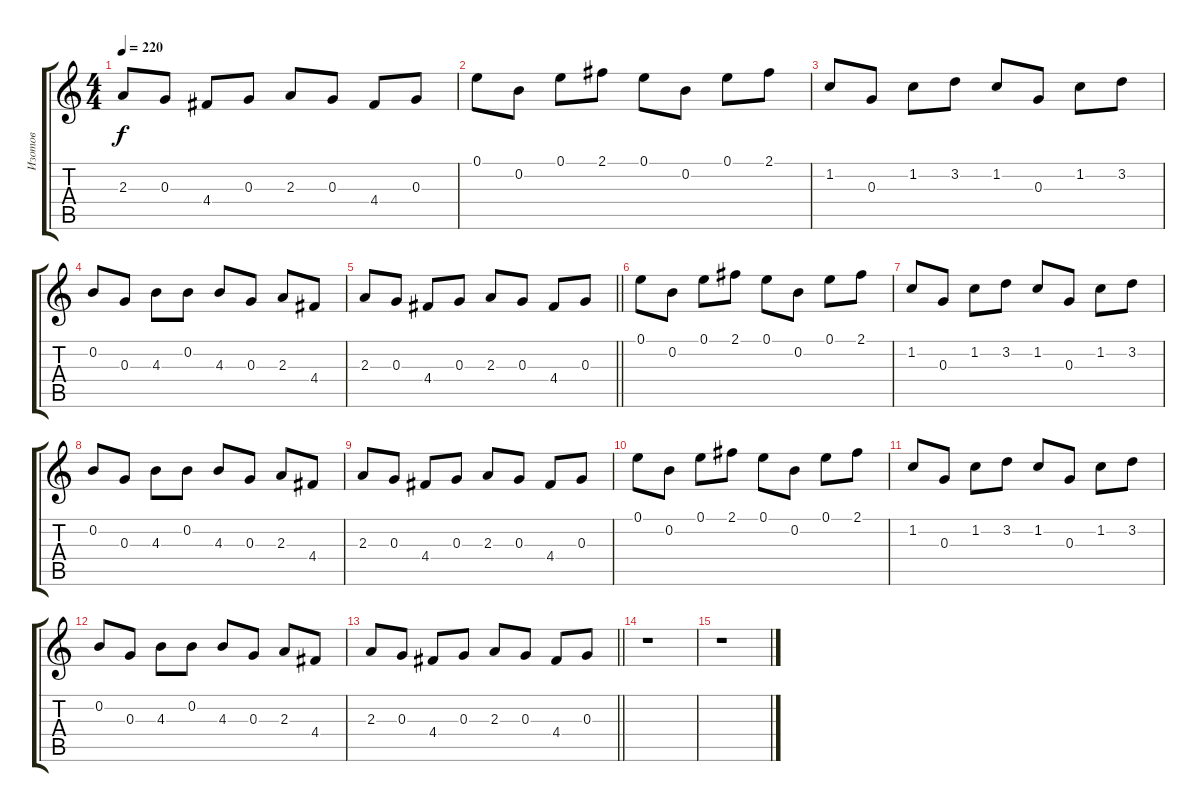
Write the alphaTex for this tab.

\track ("Изотов" "Изотов") {instrument electricbasspick}
\staff {score tabs}
\tuning (E4 B3 G3 D3 A2 E2) {hide}
\ts (4 4)
\tempo 220
\clef g2
\ks c
2.3.8{dy f} 0.3.8 4.4.8 0.3.8 2.3.8 0.3.8 4.4.8 0.3.8 |
0.1.8 0.2.8 0.1.8 2.1.8 0.1.8 0.2.8 0.1.8 2.1.8 |
1.2.8 0.3.8 1.2.8 3.2.8 1.2.8 0.3.8 1.2.8 3.2.8 |
0.2.8 0.3.8 4.3.8 0.2.8 4.3.8 0.3.8 2.3.8 4.4.8 |
\barLineRight lightlight
2.3.8 0.3.8 4.4.8 0.3.8 2.3.8 0.3.8 4.4.8 0.3.8 |
0.1.8 0.2.8 0.1.8 2.1.8 0.1.8 0.2.8 0.1.8 2.1.8 |
1.2.8 0.3.8 1.2.8 3.2.8 1.2.8 0.3.8 1.2.8 3.2.8 |
0.2.8 0.3.8 4.3.8 0.2.8 4.3.8 0.3.8 2.3.8 4.4.8 |
2.3.8 0.3.8 4.4.8 0.3.8 2.3.8 0.3.8 4.4.8 0.3.8 |
0.1.8 0.2.8 0.1.8 2.1.8 0.1.8 0.2.8 0.1.8 2.1.8 |
1.2.8 0.3.8 1.2.8 3.2.8 1.2.8 0.3.8 1.2.8 3.2.8 |
0.2.8 0.3.8 4.3.8 0.2.8 4.3.8 0.3.8 2.3.8 4.4.8 |
\barLineRight lightlight
2.3.8 0.3.8 4.4.8 0.3.8 2.3.8 0.3.8 4.4.8 0.3.8 |
r.1 |
r.1
